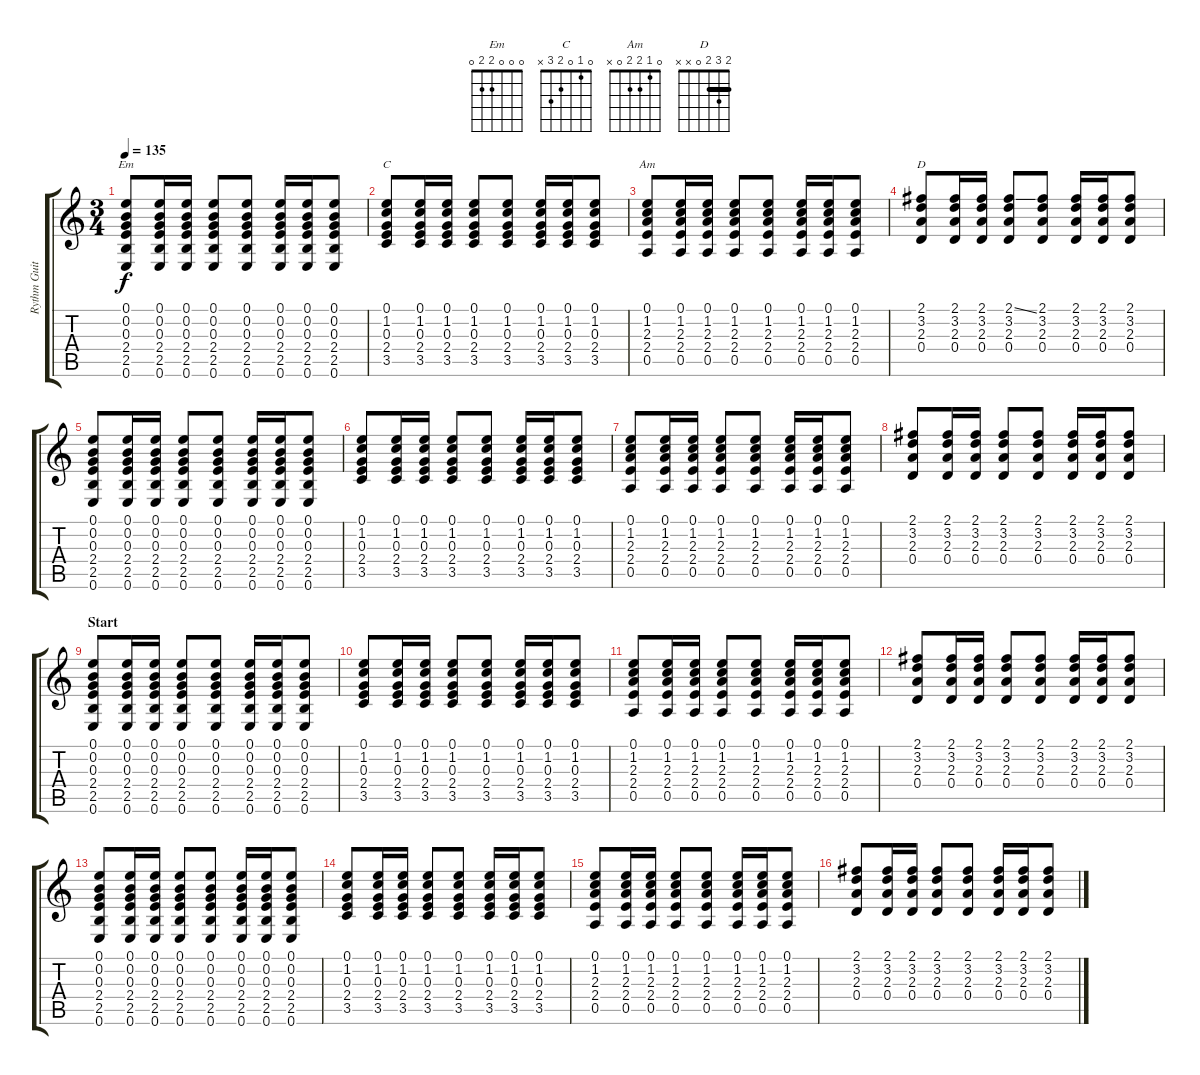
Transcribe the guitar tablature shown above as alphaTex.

\track ("Rythm Guitar" "Rythm Guit") {instrument acousticguitarnylon}
\staff {score tabs}
\tuning (E4 B3 G3 D3 A2 E2) {hide}
\chord ("Em" 0 0 0 2 2 0)
\chord ("C" 0 1 0 2 3 x)
\chord ("Am" 0 1 2 2 0 x)
\chord ("D" 2 3 2 0 x x) {barre 2}
\ts (3 4)
\tempo 135
\clef g2
\ks c
(0.1 0.2 0.3 2.4 2.5 0.6).8{ch "Em" dy f instrument acousticguitarnylon} (0.1 0.2 0.3 2.4 2.5 0.6).16 (0.1 0.2 0.3 2.4 2.5 0.6).16 (0.1 0.2 0.3 2.4 2.5 0.6).8 (0.1 0.2 0.3 2.4 2.5 0.6).8 (0.1 0.2 0.3 2.4 2.5 0.6).16 (0.1 0.2 0.3 2.4 2.5 0.6).16 (0.1 0.2 0.3 2.4 2.5 0.6).8 |
(0.1 1.2 0.3 2.4 3.5).8{ch "C"} (0.1 1.2 0.3 2.4 3.5).16 (0.1 1.2 0.3 2.4 3.5).16 (0.1 1.2 0.3 2.4 3.5).8 (0.1 1.2 0.3 2.4 3.5).8 (0.1 1.2 0.3 2.4 3.5).16 (0.1 1.2 0.3 2.4 3.5).16 (0.1 1.2 0.3 2.4 3.5).8 |
(0.1 1.2 2.3 2.4 0.5).8{ch "Am"} (0.1 1.2 2.3 2.4 0.5).16 (0.1 1.2 2.3 2.4 0.5).16 (0.1 1.2 2.3 2.4 0.5).8 (0.1 1.2 2.3 2.4 0.5).8 (0.1 1.2 2.3 2.4 0.5).16 (0.1 1.2 2.3 2.4 0.5).16 (0.1 1.2 2.3 2.4 0.5).8 |
(2.1 3.2 2.3 0.4).8{ch "D"} (2.1 3.2 2.3 0.4).16 (2.1 3.2 2.3 0.4).16 (2.1{ss} 3.2 2.3 0.4).8 (2.1 3.2 2.3 0.4).8 (2.1 3.2 2.3 0.4).16 (2.1 3.2 2.3 0.4).16 (2.1 3.2 2.3 0.4).8 |
(0.1 0.2 0.3 2.4 2.5 0.6).8 (0.1 0.2 0.3 2.4 2.5 0.6).16 (0.1 0.2 0.3 2.4 2.5 0.6).16 (0.1 0.2 0.3 2.4 2.5 0.6).8 (0.1 0.2 0.3 2.4 2.5 0.6).8 (0.1 0.2 0.3 2.4 2.5 0.6).16 (0.1 0.2 0.3 2.4 2.5 0.6).16 (0.1 0.2 0.3 2.4 2.5 0.6).8 |
(0.1 1.2 0.3 2.4 3.5).8 (0.1 1.2 0.3 2.4 3.5).16 (0.1 1.2 0.3 2.4 3.5).16 (0.1 1.2 0.3 2.4 3.5).8 (0.1 1.2 0.3 2.4 3.5).8 (0.1 1.2 0.3 2.4 3.5).16 (0.1 1.2 0.3 2.4 3.5).16 (0.1 1.2 0.3 2.4 3.5).8 |
(0.1 1.2 2.3 2.4 0.5).8 (0.1 1.2 2.3 2.4 0.5).16 (0.1 1.2 2.3 2.4 0.5).16 (0.1 1.2 2.3 2.4 0.5).8 (0.1 1.2 2.3 2.4 0.5).8 (0.1 1.2 2.3 2.4 0.5).16 (0.1 1.2 2.3 2.4 0.5).16 (0.1 1.2 2.3 2.4 0.5).8 |
(2.1 3.2 2.3 0.4).8 (2.1 3.2 2.3 0.4).16 (2.1 3.2 2.3 0.4).16 (2.1 3.2 2.3 0.4).8 (2.1 3.2 2.3 0.4).8 (2.1 3.2 2.3 0.4).16 (2.1 3.2 2.3 0.4).16 (2.1 3.2 2.3 0.4).8 |
\section ("" "Start")
(0.1 0.2 0.3 2.4 2.5 0.6).8{balance 5} (0.1 0.2 0.3 2.4 2.5 0.6).16 (0.1 0.2 0.3 2.4 2.5 0.6).16 (0.1 0.2 0.3 2.4 2.5 0.6).8 (0.1 0.2 0.3 2.4 2.5 0.6).8 (0.1 0.2 0.3 2.4 2.5 0.6).16 (0.1 0.2 0.3 2.4 2.5 0.6).16 (0.1 0.2 0.3 2.4 2.5 0.6).8 |
(0.1 1.2 0.3 2.4 3.5).8 (0.1 1.2 0.3 2.4 3.5).16 (0.1 1.2 0.3 2.4 3.5).16 (0.1 1.2 0.3 2.4 3.5).8 (0.1 1.2 0.3 2.4 3.5).8 (0.1 1.2 0.3 2.4 3.5).16 (0.1 1.2 0.3 2.4 3.5).16 (0.1 1.2 0.3 2.4 3.5).8 |
(0.1 1.2 2.3 2.4 0.5).8 (0.1 1.2 2.3 2.4 0.5).16 (0.1 1.2 2.3 2.4 0.5).16 (0.1 1.2 2.3 2.4 0.5).8 (0.1 1.2 2.3 2.4 0.5).8 (0.1 1.2 2.3 2.4 0.5).16 (0.1 1.2 2.3 2.4 0.5).16 (0.1 1.2 2.3 2.4 0.5).8 |
(2.1 3.2 2.3 0.4).8 (2.1 3.2 2.3 0.4).16 (2.1 3.2 2.3 0.4).16 (2.1 3.2 2.3 0.4).8 (2.1 3.2 2.3 0.4).8 (2.1 3.2 2.3 0.4).16 (2.1 3.2 2.3 0.4).16 (2.1 3.2 2.3 0.4).8 |
(0.1 0.2 0.3 2.4 2.5 0.6).8 (0.1 0.2 0.3 2.4 2.5 0.6).16 (0.1 0.2 0.3 2.4 2.5 0.6).16 (0.1 0.2 0.3 2.4 2.5 0.6).8 (0.1 0.2 0.3 2.4 2.5 0.6).8 (0.1 0.2 0.3 2.4 2.5 0.6).16 (0.1 0.2 0.3 2.4 2.5 0.6).16 (0.1 0.2 0.3 2.4 2.5 0.6).8 |
(0.1 1.2 0.3 2.4 3.5).8 (0.1 1.2 0.3 2.4 3.5).16 (0.1 1.2 0.3 2.4 3.5).16 (0.1 1.2 0.3 2.4 3.5).8 (0.1 1.2 0.3 2.4 3.5).8 (0.1 1.2 0.3 2.4 3.5).16 (0.1 1.2 0.3 2.4 3.5).16 (0.1 1.2 0.3 2.4 3.5).8 |
(0.1 1.2 2.3 2.4 0.5).8 (0.1 1.2 2.3 2.4 0.5).16 (0.1 1.2 2.3 2.4 0.5).16 (0.1 1.2 2.3 2.4 0.5).8 (0.1 1.2 2.3 2.4 0.5).8 (0.1 1.2 2.3 2.4 0.5).16 (0.1 1.2 2.3 2.4 0.5).16 (0.1 1.2 2.3 2.4 0.5).8 |
(2.1 3.2 2.3 0.4).8 (2.1 3.2 2.3 0.4).16 (2.1 3.2 2.3 0.4).16 (2.1 3.2 2.3 0.4).8 (2.1 3.2 2.3 0.4).8 (2.1 3.2 2.3 0.4).16 (2.1 3.2 2.3 0.4).16 (2.1 3.2 2.3 0.4).8
